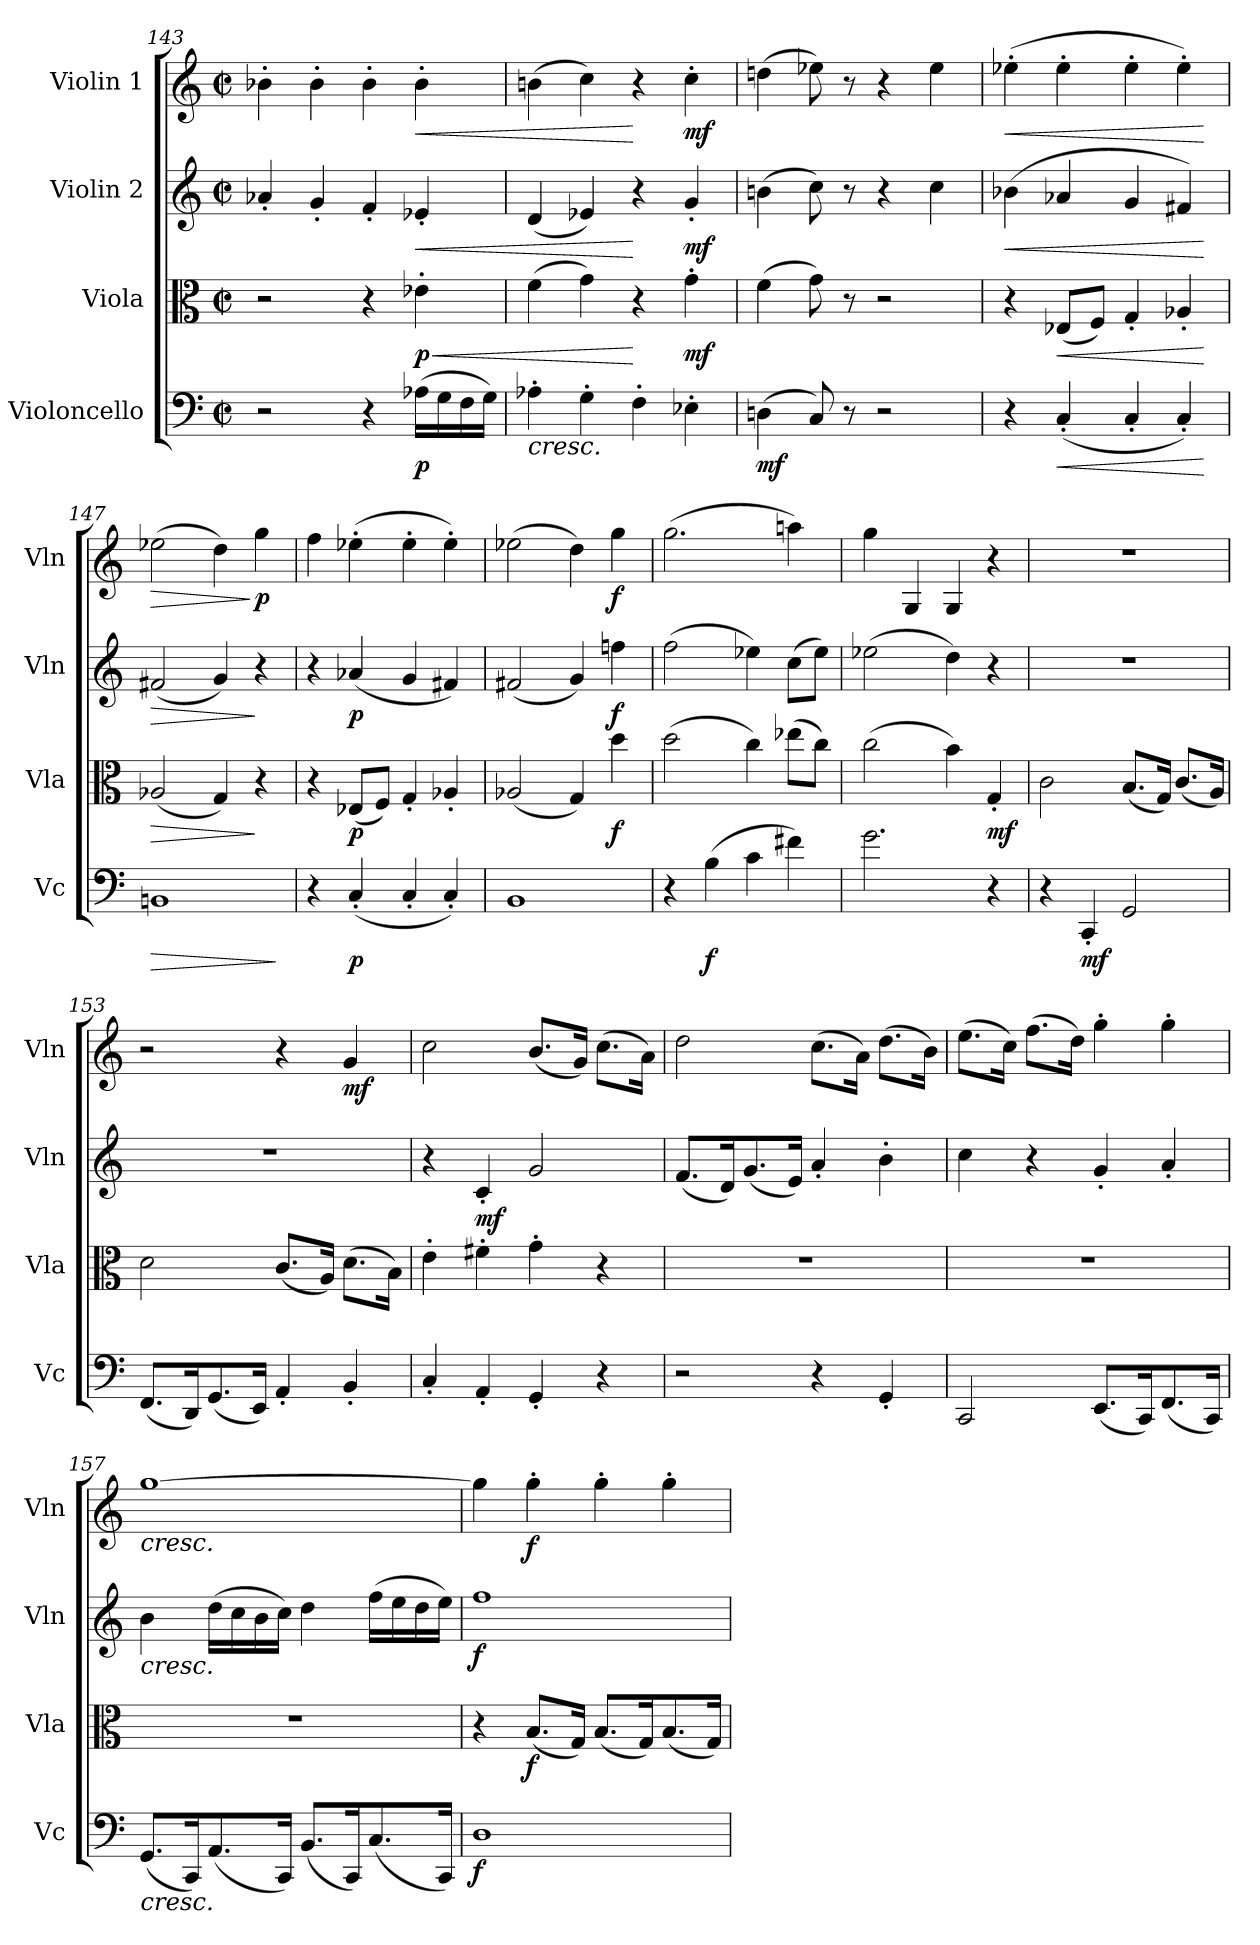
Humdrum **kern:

**kern	**dynam	**kern	**dynam	**kern	**dynam	**kern	**dynam
*part4	*part4	*part3	*part3	*part2	*part2	*part1	*part1
*staff4	*staff4	*staff3	*staff3	*staff2	*staff2	*staff1	*staff1
*I"Violoncello	*	*I"Viola	*	*I"Violin 2	*	*I"Violin 1	*
*I'Vc	*	*I'Vla	*	*I'Vln	*	*I'Vln	*
*clefF4	*	*clefC3	*	*clefG2	*	*clefG2	*
*k[]	*	*k[]	*	*k[]	*	*k[]	*
*M2/2	*	*M2/2	*	*M2/2	*	*M2/2	*
*met(c|)	*	*met(c|)	*	*met(c|)	*	*met(c|)	*
=143	=143	=143	=143	=143	=143	=143	=143
2r	.	2r	.	4a-X'/	.	4b-X'\	.
.	.	.	.	4g'/	.	4b-'\	.
4r	.	4r	.	4f'/	.	4b-'\	.
!	!LO:DY:b	!	!LO:HP:b	!	!LO:HP:b	!	!LO:HP:b
!	!	!	!LO:DY:n=1:b	!	!	!	!
(16A-X\LL	p	4e-X'\	< p	4e-X'/	<	4b-'\	<
16G\	.	.	.	.	.	.	.
16F\	.	.	.	.	.	.	.
16G\JJ)	.	.	.	.	.	.	.
=144	=144	=144	=144	=144	=144	=144	=144
!LO:TX:b:i:t=cresc.	!	!	!	!	!	!	!
4A-X'\	.	(4f\	.	(4d/	.	(4bn\	.
4G'\	.	4g\)	.	4e-X/)	.	4cc\)	.
4F'\	.	4r	[	4r	[	4r	[
!	!	!	!LO:DY:b	!	!LO:DY:b	!	!LO:DY:b
4E-X'\	.	4g'\	mf	4g'/	mf	4cc'\	mf
=145	=145	=145	=145	=145	=145	=145	=145
!	!LO:DY:b	!	!	!	!	!	!
(4Dn\	mf	(4f\	.	(4bn\	.	(4ddn\	.
8C/)	.	8g\)	.	8cc\)	.	8ee-X\)	.
8r	.	8r	.	8r	.	8r	.
2r	.	2r	.	4r	.	4r	.
.	.	.	.	4cc\	.	4ee-\	.
=146	=146	=146	=146	=146	=146	=146	=146
!	!	!	!	!	!LO:HP:b	!	!LO:HP:b
4r	.	4r	.	(4b-X\	<	(4ee-X'\	<
!	!LO:HP:b	!	!LO:HP:b	!	!	!	!
(4C'/	<	(8E-X/L	<	4a-X/	.	4ee-'\	.
.	.	8F/J)	.	.	.	.	.
4C'/	.	4G'/	.	4g/	.	4ee-'\	.
4C'/)	.	4A-X'/	.	4f#X/)	.	4ee-'\)	.
.	[	.	[	.	[	.	[
=147	=147	=147	=147	=147	=147	=147	=147
!	!LO:HP:b	!	!LO:HP:b	!	!LO:HP:b	!	!LO:HP:b
1BBn	>	(2A-X/	>	(2f#X/	>	(2ee-X\	>
.	.	4G/)	.	4g/)	.	4dd\)	.
!	!	!	!	!	!	!	!LO:DY:n=1:b
.	.	4r	]	4r	]	4gg\	] p
.	]	.	.	.	.	.	.
!!LO:LB:g=z
=148	=148	=148	=148	=148	=148	=148	=148
4r	.	4r	.	4r	.	4ff\	.
!	!LO:DY:b	!	!LO:DY:b	!	!LO:DY:b	!	!
(4C'/	p	(8E-X/L	p	(4a-X/	p	(4ee-X'\	.
.	.	8F/J)	.	.	.	.	.
4C'/	.	4G'/	.	4g/	.	4ee-'\	.
4C'/)	.	4A-X'/	.	4f#X/)	.	4ee-'\)	.
=149	=149	=149	=149	=149	=149	=149	=149
1BB	.	(2A-X/	.	(2f#X/	.	(2ee-X\	.
.	.	4G/)	.	4g/)	.	4dd\)	.
!	!	!	!LO:DY:b	!	!LO:DY:b	!	!LO:DY:b
.	.	4dd\	f	4ffn\	f	4gg\	f
=150	=150	=150	=150	=150	=150	=150	=150
4r	.	(2dd\	.	(2ff\	.	(2.gg\	.
!	!LO:DY:b	!	!	!	!	!	!
(4B\	f	.	.	.	.	.	.
4c\	.	4cc\)	.	4ee-X\)	.	.	.
4f#X\)	.	(8ee-X\L	.	(8cc\L	.	4aan\)	.
.	.	8cc\J)	.	8ee-\J)	.	.	.
=151	=151	=151	=151	=151	=151	=151	=151
2.g\	.	(2cc\	.	(2ee-X\	.	4gg\	.
.	.	.	.	.	.	4G/	.
.	.	4b\)	.	4dd\)	.	4G/	.
!	!	!	!LO:DY:b	!	!	!	!
4r	.	4G'/	mf	4r	.	4r	.
=152	=152	=152	=152	=152	=152	=152	=152
4r	.	2c\	.	1r	.	1r	.
!	!LO:DY:b	!	!	!	!	!	!
4CC'/	mf	.	.	.	.	.	.
2GG/	.	(8.B/L	.	.	.	.	.
.	.	16G/Jk)	.	.	.	.	.
.	.	(8.c/L	.	.	.	.	.
.	.	16A/Jk)	.	.	.	.	.
=153	=153	=153	=153	=153	=153	=153	=153
(8.FF/L	.	2d\	.	1r	.	2r	.
16DD/K)	.	.	.	.	.	.	.
(8.GG/	.	.	.	.	.	.	.
16EE/Jk)	.	.	.	.	.	.	.
4AA'/	.	(8.c/L	.	.	.	4r	.
.	.	16A/Jk)	.	.	.	.	.
!	!	!	!	!	!	!	!LO:DY:b
4BB'/	.	(8.d\L	.	.	.	4g/	mf
.	.	16B\Jk)	.	.	.	.	.
!!LO:LB:g=z
=154	=154	=154	=154	=154	=154	=154	=154
4C'/	.	4e'\	.	4r	.	2cc\	.
!	!	!	!	!	!LO:DY:b	!	!
4AA'/	.	4f#X'\	.	4c'/	mf	.	.
4GG'/	.	4g'\	.	2g/	.	(8.b/L	.
.	.	.	.	.	.	16g/Jk)	.
4r	.	4r	.	.	.	(8.cc\L	.
.	.	.	.	.	.	16a\Jk)	.
!!LO:PB:g=z
=155	=155	=155	=155	=155	=155	=155	=155
2r	.	1r	.	(8.f/L	.	2dd\	.
.	.	.	.	16d/K)	.	.	.
.	.	.	.	(8.g/	.	.	.
.	.	.	.	16e/Jk)	.	.	.
4r	.	.	.	4a'/	.	(8.cc\L	.
.	.	.	.	.	.	16a\Jk)	.
4GG'/	.	.	.	4b'\	.	(8.dd\L	.
.	.	.	.	.	.	16b\Jk)	.
=156	=156	=156	=156	=156	=156	=156	=156
2CC/	.	1r	.	4cc\	.	(8.ee\L	.
.	.	.	.	.	.	16cc\Jk)	.
.	.	.	.	4r	.	(8.ff\L	.
.	.	.	.	.	.	16dd\Jk)	.
(8.EE/L	.	.	.	4g'/	.	4gg'\	.
16CC/K)	.	.	.	.	.	.	.
(8.FF/	.	.	.	4a'/	.	4gg'\	.
16CC/Jk)	.	.	.	.	.	.	.
=157	=157	=157	=157	=157	=157	=157	=157
!	!	!	!	!	!	!LO:TX:b:i:t=cresc.	!
!	!	!	!	!LO:TX:b:i:t=cresc.	!	!	!
!LO:TX:b:i:t=cresc.	!	!	!	!	!	!	!
(8.GG/L	.	1r	.	4b\	.	[1gg	.
16CC/K)	.	.	.	.	.	.	.
(8.AA/	.	.	.	(16dd\LL	.	.	.
.	.	.	.	16cc\	.	.	.
.	.	.	.	16b\	.	.	.
16CC/Jk)	.	.	.	16cc\JJ)	.	.	.
(8.BB/L	.	.	.	4dd\	.	.	.
16CC/K)	.	.	.	.	.	.	.
(8.C/	.	.	.	(16ff\LL	.	.	.
.	.	.	.	16ee\	.	.	.
.	.	.	.	16dd\	.	.	.
16CC/Jk)	.	.	.	16ee\JJ)	.	.	.
=158	=158	=158	=158	=158	=158	=158	=158
!	!LO:DY:b	!	!	!	!LO:DY:b	!	!
1D	f	4r	.	1ff	f	4gg\]	.
!	!	!	!LO:DY:b	!	!	!	!LO:DY:b
.	.	(8.B/L	f	.	.	4gg'\	f
.	.	16G/Jk)	.	.	.	.	.
.	.	(8.B/L	.	.	.	4gg'\	.
.	.	16G/K)	.	.	.	.	.
.	.	(8.B/	.	.	.	4gg'\	.
.	.	16G/Jk)	.	.	.	.	.
=	=	=	=	=	=	=	=
*-	*-	*-	*-	*-	*-	*-	*-
